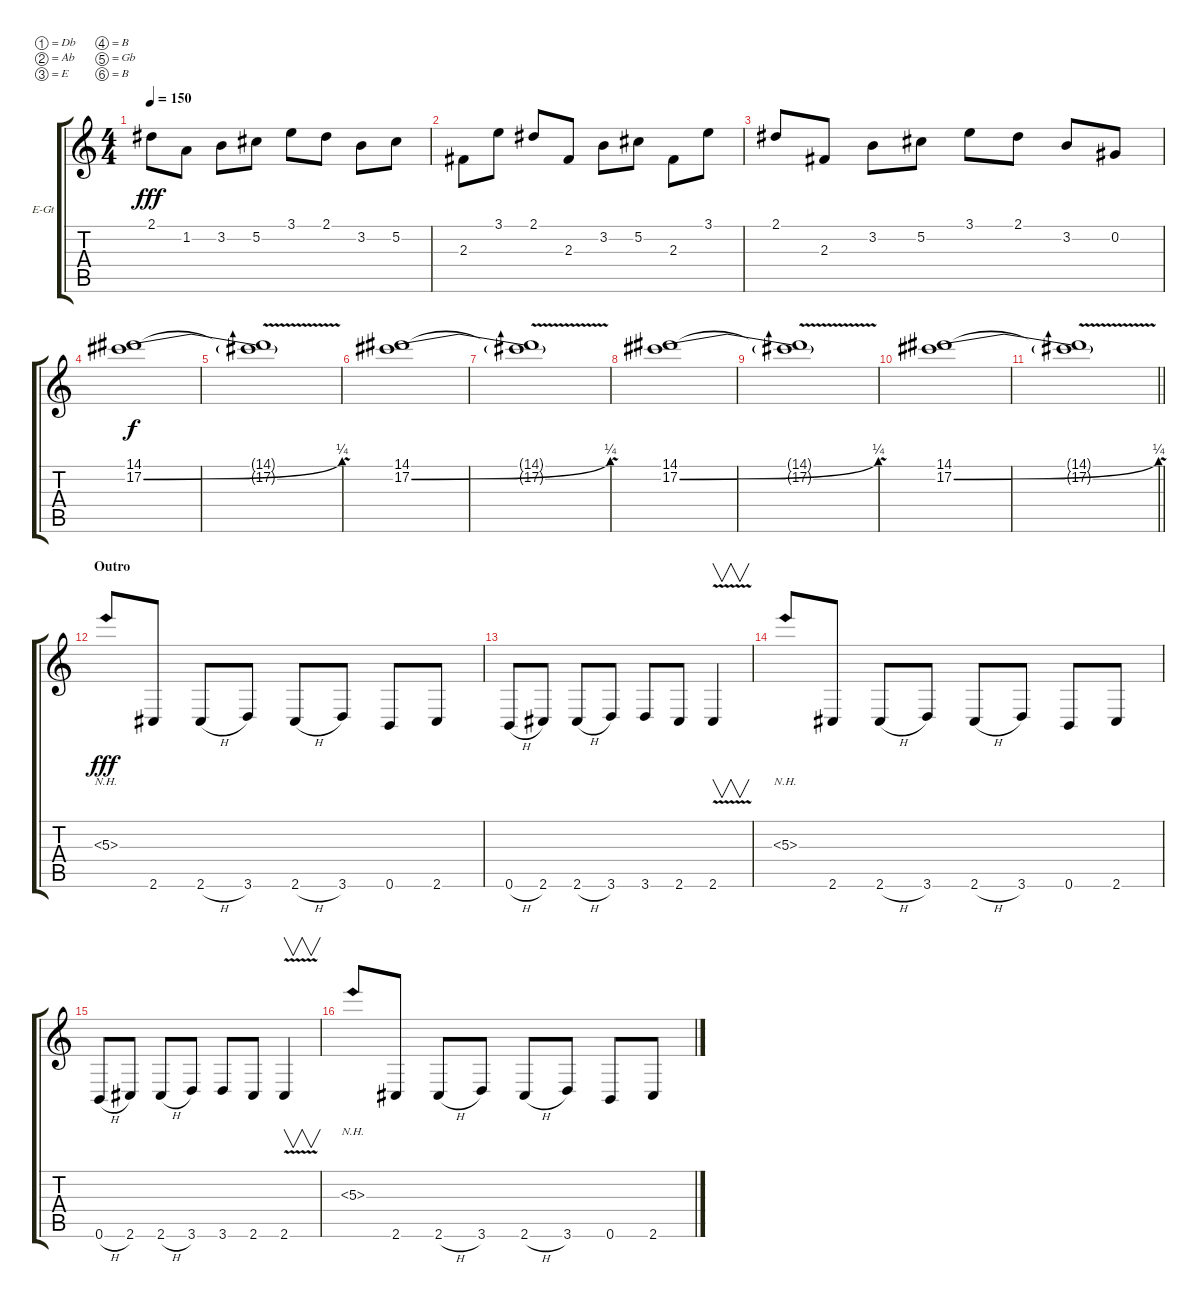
\bracketExtendMode groupsimilarinstruments
\firstSystemTrackNameOrientation horizontal
\otherSystemsTrackNameOrientation horizontal
\track ("Robb Flynn (Distorted)" "E-Gt") {instrument distortionguitar}
\staff {score tabs}
\tuning (Db4 Ab3 E3 B2 Gb2 B1)
\ts (4 4)
\tempo 150
\clef g2
\ks c
2.1.8{dy fff} 1.2.8 3.2.8 5.2.8 3.1.8 2.1.8 3.2.8 5.2.8 |
2.3.8 3.1.8 2.1.8 2.3.8 3.2.8 5.2.8 2.3.8 3.1.8 |
2.1.8 2.3.8 3.2.8 5.2.8 3.1.8 2.1.8 3.2.8 0.2.8 |
(14.1 17.2{be (bend 0 0 60 1)}).1{dy f} |
(14.1{t} 17.2{v t}).1 |
(14.1 17.2{be (bend 0 0 60 1)}).1 |
(14.1{t} 17.2{v t}).1 |
(14.1 17.2{be (bend 0 0 60 1)}).1 |
(14.1{t} 17.2{v t}).1 |
(14.1 17.2{be (bend 0 0 60 1)}).1 |
\barLineRight lightlight
(14.1{t} 17.2{v t}).1 |
\section ("" "Outro")
5.3{nh}.8{dy fff} 2.6.8 2.6{h}.8 3.6.8 2.6{h}.8 3.6.8 0.6.8 2.6.8 |
0.6{h}.8 2.6.8 2.6{h}.8 3.6.8 3.6.8 2.6.8 2.6{v}.4{v} |
5.3{nh}.8 2.6.8 2.6{h}.8 3.6.8 2.6{h}.8 3.6.8 0.6.8 2.6.8 |
0.6{h}.8 2.6.8 2.6{h}.8 3.6.8 3.6.8 2.6.8 2.6{v}.4{v} |
5.3{nh}.8 2.6.8 2.6{h}.8 3.6.8 2.6{h}.8 3.6.8 0.6.8 2.6.8
